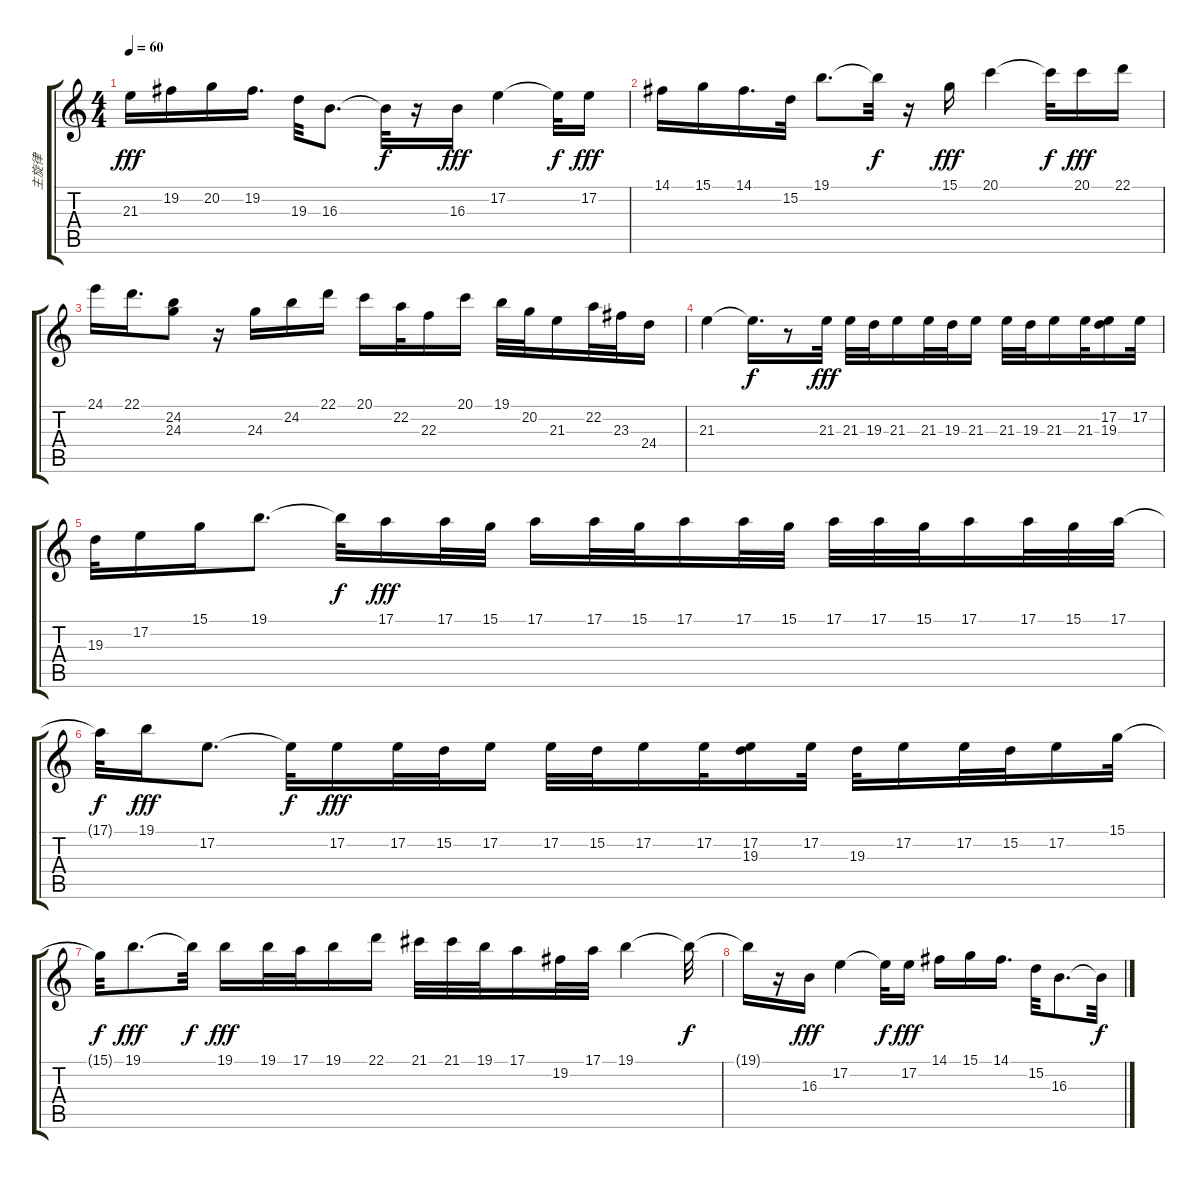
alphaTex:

\track ("主旋律" "主旋律") {instrument lead1square}
\staff {score tabs}
\tuning (E4 B3 G3 D3 A2 E2) {hide}
\ts (4 4)
\tempo 60
\clef g2
\ks c
21.3.16{dy fff} 19.2.16 20.2.16 19.2.16{d} 19.3.32 16.3.8{d} 16.3{t}.32{dy f} r.16 16.3.16{dy fff} 17.2.4 17.2{t}.32{dy f} 17.2.16{dy fff} |
14.1.16 15.1.16 14.1.16{d} 15.2.32 19.1.8{d} 19.1{t}.32{dy f} r.16 15.1.16{dy fff} 20.1.4 20.1{t}.32{dy f} 20.1.16{dy fff} 22.1.16 |
24.1.16 22.1.16{d} (24.2 24.3).8 r.16 24.3.16 24.2.16 22.1.16 20.1.16 22.2.32 22.3.16 20.1.16 19.1.32 20.2.32 21.3.16 22.2.32 23.3.32 24.4.16 |
21.3.4 21.3{t}.16{d dy f} r.8 21.3.32{dy fff} 21.3.32 19.3.32 21.3.16 21.3.32 19.3.32 21.3.16 21.3.32 19.3.32 21.3.16 21.3.32 (17.2 19.3).16 17.2.32 |
19.3.32 17.2.16 15.1.16 19.1.8{d} 19.1{t}.32{dy f} 17.1.16{dy fff} 17.1.32 15.1.32 17.1.16 17.1.32 15.1.32 17.1.16 17.1.32 15.1.32 17.1.32 17.1.32 15.1.32 17.1.16 17.1.32 15.1.32 17.1.32 |
17.1{t}.32{dy f} 19.1.16{dy fff} 17.2.8{d} 17.2{t}.32{dy f} 17.2.16{dy fff} 17.2.32 15.2.32 17.2.16 17.2.32 15.2.32 17.2.16 17.2.32 (17.2 19.3).16 17.2.32 19.3.32 17.2.16 17.2.32 15.2.32 17.2.16 15.1.32 |
15.1{t}.32{dy f} 19.1.8{d dy fff} 19.1{t}.32{dy f} 19.1.16{dy fff} 19.1.32 17.1.32 19.1.16 22.1.16 21.1.32 21.1.32 19.1.32 17.1.16 19.2.32 17.1.32 19.1.4 19.1{t}.32{dy f} |
19.1{t}.16 r.16 16.3.16{dy fff} 17.2.4 17.2{t}.32{dy f} 17.2.16{dy fff} 14.1.16 15.1.16 14.1.16{d} 15.2.32 16.3.8{d} 16.3{t}.32{dy f}
